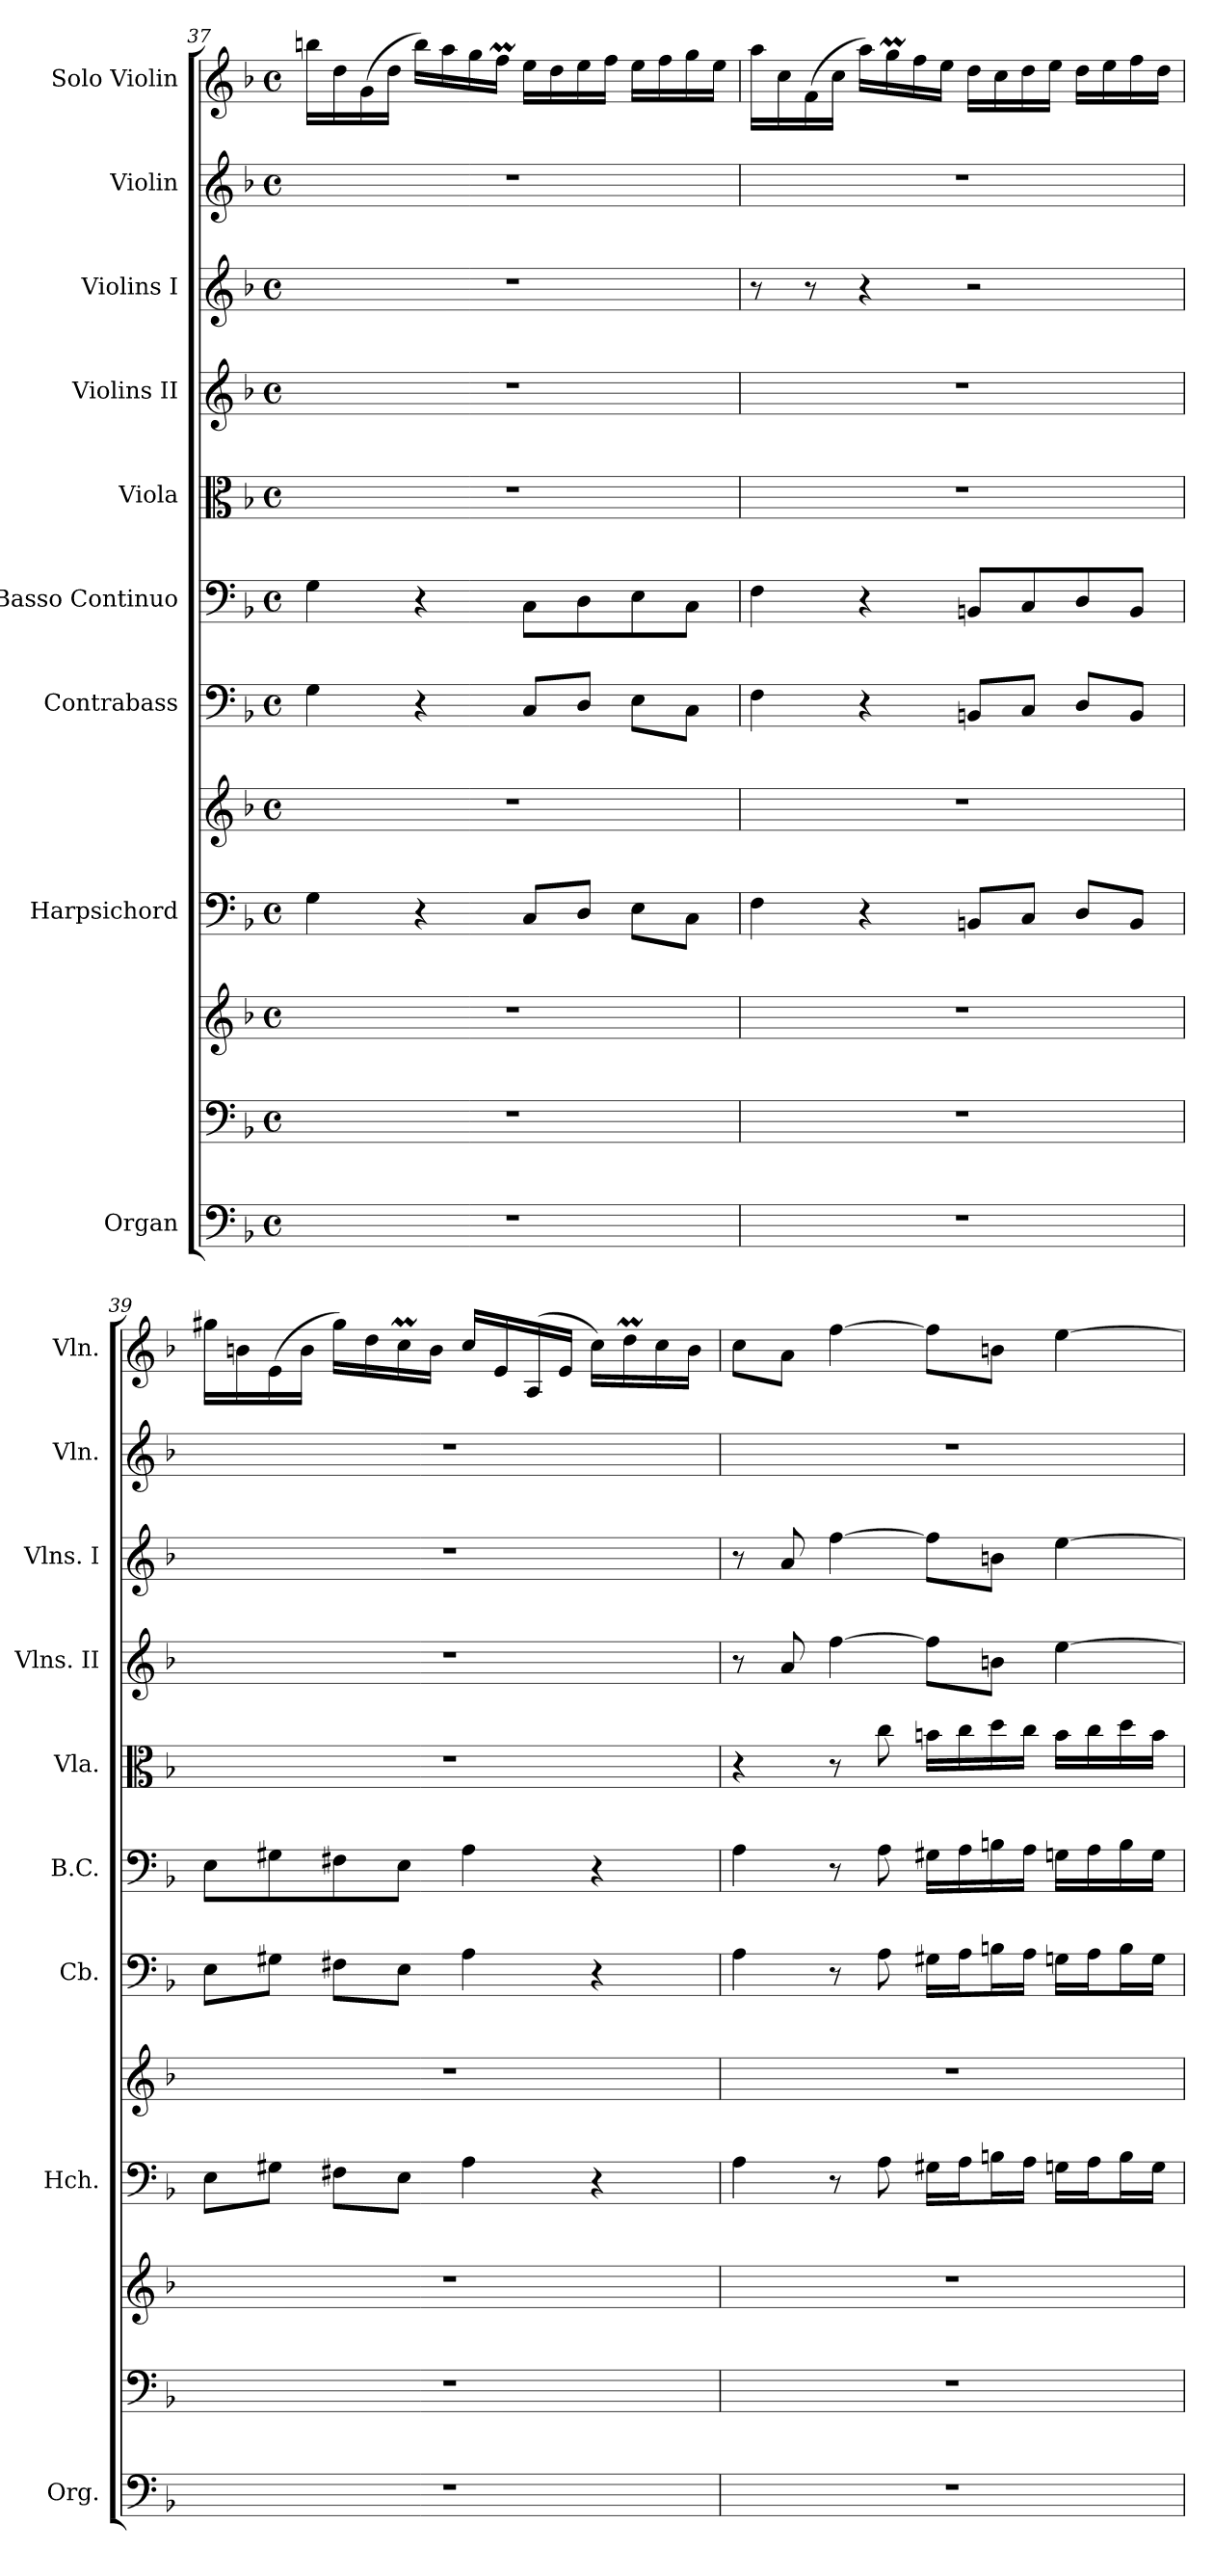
**kern	**kern	**kern	**kern	**kern	**kern	**kern	**kern	**kern	**kern	**kern	**kern
*part9	*part9	*part9	*part8	*part8	*part7	*part6	*part5	*part4	*part3	*part2	*part1
*staff12	*staff11	*staff10	*staff9	*staff8	*staff7	*staff6	*staff5	*staff4	*staff3	*staff2	*staff1
*I"Organ	*	*	*I"Harpsichord	*	*I"Contrabass	*I"Basso Continuo	*I"Viola	*I"Violins II	*I"Violins I	*I"Violin	*I"Solo Violin
*I'Org.	*	*	*I'Hch.	*	*I'Cb.	*I'B.C.	*I'Vla.	*I'Vlns. II	*I'Vlns. I	*I'Vln.	*I'Vln.
*clefF4	*clefF4	*clefG2	*clefF4	*clefG2	*clefF4	*clefF4	*clefC3	*clefG2	*clefG2	*clefG2	*clefG2
*	*	*	*	*	*ITrd7c12	*	*	*	*	*	*
*k[b-]	*k[b-]	*k[b-]	*k[b-]	*k[b-]	*k[b-]	*k[b-]	*k[b-]	*k[b-]	*k[b-]	*k[b-]	*k[b-]
*M4/4	*M4/4	*M4/4	*M4/4	*M4/4	*M4/4	*M4/4	*M4/4	*M4/4	*M4/4	*M4/4	*M4/4
*met(c)	*met(c)	*met(c)	*met(c)	*met(c)	*met(c)	*met(c)	*met(c)	*met(c)	*met(c)	*met(c)	*met(c)
=37	=37	=37	=37	=37	=37	=37	=37	=37	=37	=37	=37
1r	1r	1r	4G\	1r	4GG\	4G\	1r	1r	1r	1r	16bbn\LL
.	.	.	.	.	.	.	.	.	.	.	16dd\
.	.	.	.	.	.	.	.	.	.	.	(>16g\
.	.	.	.	.	.	.	.	.	.	.	16dd\JJ
.	.	.	4r	.	4r	4r	.	.	.	.	16bb\LL)
.	.	.	.	.	.	.	.	.	.	.	16aa\
.	.	.	.	.	.	.	.	.	.	.	16gg\
.	.	.	.	.	.	.	.	.	.	.	16ffM\JJ
.	.	.	8C/L	.	8CC/L	8C\L	.	.	.	.	16ee\LL
.	.	.	.	.	.	.	.	.	.	.	16dd\
.	.	.	8D/J	.	8DD/J	8D\	.	.	.	.	16ee\
.	.	.	.	.	.	.	.	.	.	.	16ff\JJ
.	.	.	8E\L	.	8EE\L	8E\	.	.	.	.	16ee\LL
.	.	.	.	.	.	.	.	.	.	.	16ff\
.	.	.	8C\J	.	8CC\J	8C\J	.	.	.	.	16gg\
.	.	.	.	.	.	.	.	.	.	.	16ee\JJ
!!LO:LB:g=z
=38	=38	=38	=38	=38	=38	=38	=38	=38	=38	=38	=38
1r	1r	1r	4F\	1r	4FF\	4F\	1r	1r	8r	1r	16aa\LL
.	.	.	.	.	.	.	.	.	.	.	16cc\
.	.	.	.	.	.	.	.	.	8r	.	(>16f\
.	.	.	.	.	.	.	.	.	.	.	16cc\JJ
.	.	.	4r	.	4r	4r	.	.	4r	.	16aa\LL)
.	.	.	.	.	.	.	.	.	.	.	16ggM\
.	.	.	.	.	.	.	.	.	.	.	16ff\
.	.	.	.	.	.	.	.	.	.	.	16ee\JJ
.	.	.	8BBn/L	.	8BBBn/L	8BBn/L	.	.	2r	.	16dd\LL
.	.	.	.	.	.	.	.	.	.	.	16cc\
.	.	.	8C/J	.	8CC/J	8C/	.	.	.	.	16dd\
.	.	.	.	.	.	.	.	.	.	.	16ee\JJ
.	.	.	8D/L	.	8DD/L	8D/	.	.	.	.	16dd\LL
.	.	.	.	.	.	.	.	.	.	.	16ee\
.	.	.	8BB/J	.	8BBB/J	8BB/J	.	.	.	.	16ff\
.	.	.	.	.	.	.	.	.	.	.	16dd\JJ
=39	=39	=39	=39	=39	=39	=39	=39	=39	=39	=39	=39
1r	1r	1r	8E\L	1r	8EE\L	8E\L	1r	1r	1r	1r	16gg#X\LL
.	.	.	.	.	.	.	.	.	.	.	16bn\
.	.	.	8G#X\J	.	8GG#X\J	8G#X\	.	.	.	.	(>16e\
.	.	.	.	.	.	.	.	.	.	.	16b\JJ
.	.	.	8F#X\L	.	8FF#X\L	8F#X\	.	.	.	.	16gg#\LL)
.	.	.	.	.	.	.	.	.	.	.	16dd\
.	.	.	8E\J	.	8EE\J	8E\J	.	.	.	.	16ccM\
.	.	.	.	.	.	.	.	.	.	.	16b\JJ
.	.	.	4A\	.	4AA\	4A\	.	.	.	.	16cc/LL
.	.	.	.	.	.	.	.	.	.	.	16e/
.	.	.	.	.	.	.	.	.	.	.	(>16A/
.	.	.	.	.	.	.	.	.	.	.	16e/JJ
.	.	.	4r	.	4r	4r	.	.	.	.	16cc\LL)
.	.	.	.	.	.	.	.	.	.	.	16ddM\
.	.	.	.	.	.	.	.	.	.	.	16cc\
.	.	.	.	.	.	.	.	.	.	.	16b\JJ
!!LO:PB:g=z
=40	=40	=40	=40	=40	=40	=40	=40	=40	=40	=40	=40
1r	1r	1r	4A\	1r	4AA\	4A\	4r	8r	8r	1r	8cc\L
.	.	.	.	.	.	.	.	8a/	8a/	.	8a\J
.	.	.	8r	.	8r	8r	8r	[4ff\	[4ff\	.	[4ff\
.	.	.	8A\	.	8AA\	8A\	8cc\	.	.	.	.
.	.	.	16G#X\LL	.	16GG#X\LL	16G#X\LL	16bn\LL	8ff\L]	8ff\L]	.	8ff\L]
.	.	.	16A\J	.	16AA\J	16A\	16cc\	.	.	.	.
.	.	.	16Bn\L	.	16BBn\L	16Bn\	16dd\	8bn\J	8bn\J	.	8bn\J
.	.	.	16A\JJ	.	16AA\JJ	16A\JJ	16cc\JJ	.	.	.	.
.	.	.	16Gn\LL	.	16GGn\LL	16Gn\LL	16b\LL	[4ee\	[4ee\	.	[4ee\
.	.	.	16A\J	.	16AA\J	16A\	16cc\	.	.	.	.
.	.	.	16B\L	.	16BB\L	16B\	16dd\	.	.	.	.
.	.	.	16G\JJ	.	16GG\JJ	16G\JJ	16b\JJ	.	.	.	.
=	=	=	=	=	=	=	=	=	=	=	=
*-	*-	*-	*-	*-	*-	*-	*-	*-	*-	*-	*-
